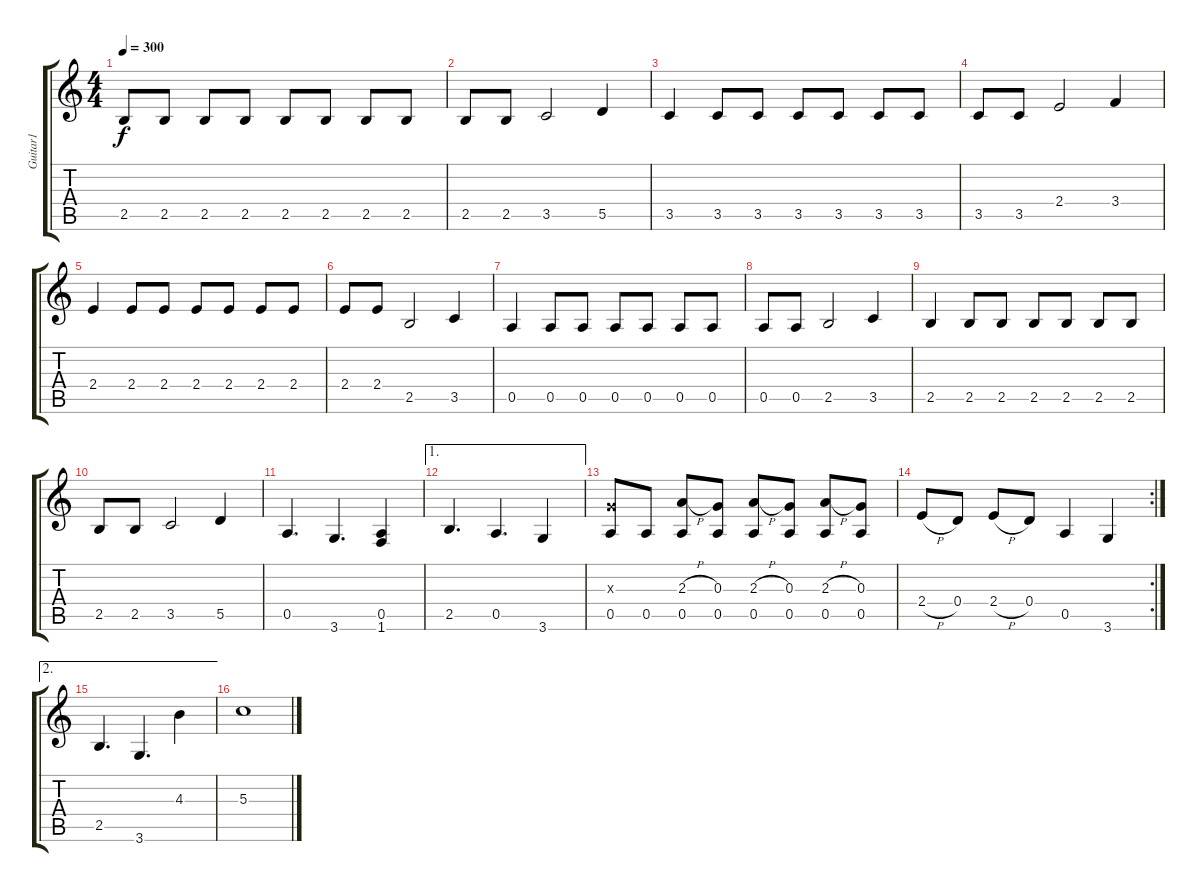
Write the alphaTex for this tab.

\track ("Guitar1" "Guitar1") {instrument overdrivenguitar}
\staff {score tabs}
\tuning (E4 B3 G3 D3 A2 E2) {hide}
\ts (4 4)
\tempo 300
\clef g2
\ks c
2.5.8{dy f} 2.5.8 2.5.8 2.5.8 2.5.8 2.5.8 2.5.8 2.5.8 |
2.5.8 2.5.8 3.5.2 5.5.4 |
3.5.4 3.5.8 3.5.8 3.5.8 3.5.8 3.5.8 3.5.8 |
3.5.8 3.5.8 2.4.2 3.4.4 |
2.4.4 2.4.8 2.4.8 2.4.8 2.4.8 2.4.8 2.4.8 |
2.4.8 2.4.8 2.5.2 3.5.4 |
0.5.4 0.5.8 0.5.8 0.5.8 0.5.8 0.5.8 0.5.8 |
0.5.8 0.5.8 2.5.2 3.5.4 |
2.5.4 2.5.8 2.5.8 2.5.8 2.5.8 2.5.8 2.5.8 |
2.5.8 2.5.8 3.5.2 5.5.4 |
0.5.4{d} 3.6.4{d} (0.5 1.6).4 |
\ae 1
2.5.4{d} 0.5.4{d} 3.6.4 |
(0.3{x} 0.5).8 0.5.8 (2.3{h} 0.5).8 (0.3 0.5).8 (2.3{h} 0.5).8 (0.3 0.5).8 (2.3{h} 0.5).8 (0.3 0.5).8 |
\rc 2
2.4{h}.8 0.4.8 2.4{h}.8 0.4.8 0.5.4 3.6.4 |
\ae 2
2.5.4{d} 3.6.4{d} 4.3.4 |
5.3.1
